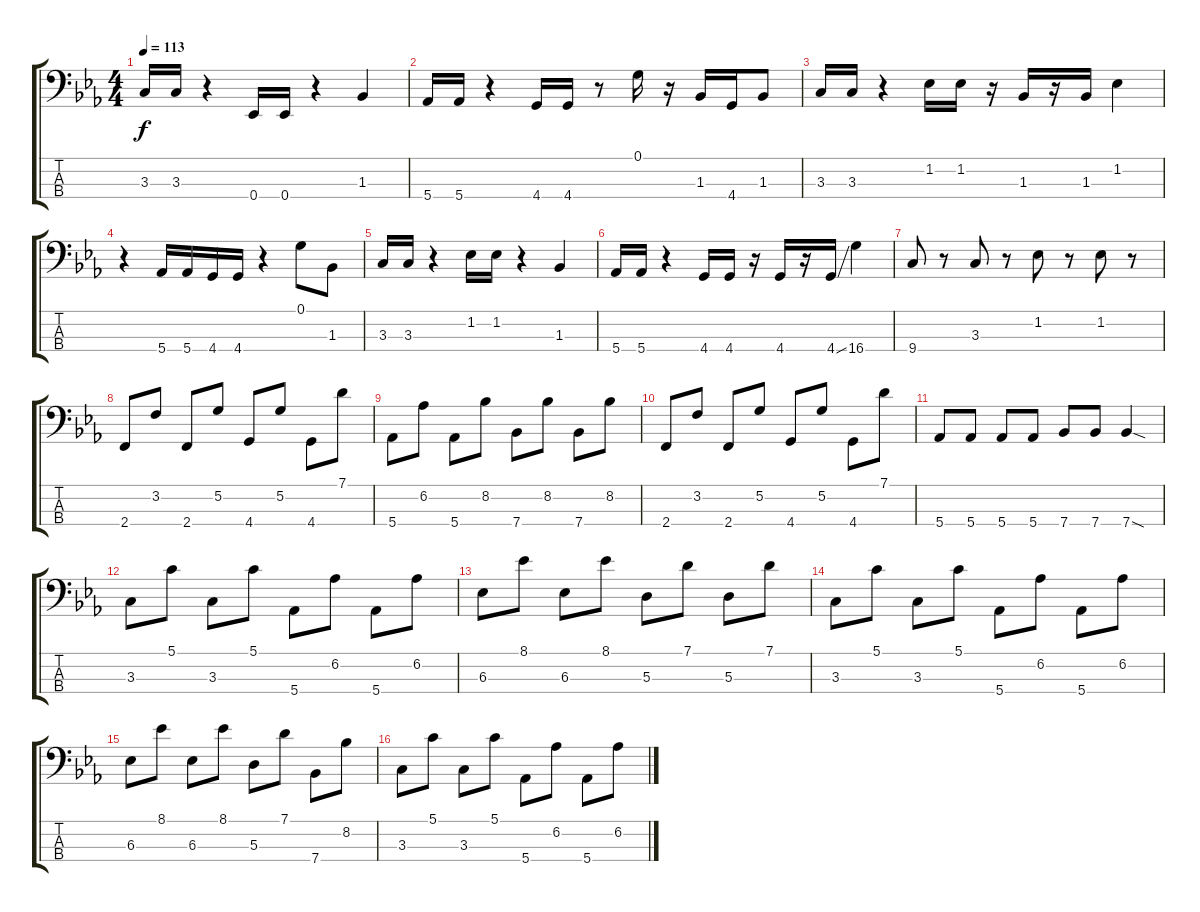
\track "" {instrument electricbassfinger}
\staff {score tabs}
\tuning (G2 D2 A1 Eb1) {hide}
\ts (4 4)
\tempo 113
\clef f4
\ks eb
3.3.16{dy f} 3.3.16 r.4 0.4.16 0.4.16 r.4 1.3.4 |
5.4.16 5.4.16 r.4 4.4.16 4.4.16 r.8 0.1.16 r.16 1.3.16 4.4.16 1.3.8 |
3.3.16 3.3.16 r.4 1.2.16 1.2.16 r.16 1.3.16 r.16 1.3.16 1.2.4 |
r.4 5.4.16 5.4.16 4.4.16 4.4.16 r.4 0.1.8 1.3.8 |
3.3.16 3.3.16 r.4 1.2.16 1.2.16 r.4 1.3.4 |
5.4.16 5.4.16 r.4 4.4.16 4.4.16 r.16 4.4.16 r.16 4.4{ss}.16 16.4.4 |
9.4.8 r.8 3.3.8 r.8 1.2.8 r.8 1.2.8 r.8 |
2.4.8 3.2.8 2.4.8 5.2.8 4.4.8 5.2.8 4.4.8 7.1.8 |
5.4.8 6.2.8 5.4.8 8.2.8 7.4.8 8.2.8 7.4.8 8.2.8 |
2.4.8 3.2.8 2.4.8 5.2.8 4.4.8 5.2.8 4.4.8 7.1.8 |
5.4.8 5.4.8 5.4.8 5.4.8 7.4.8 7.4.8 7.4{sod}.4 |
3.3.8 5.1.8 3.3.8 5.1.8 5.4.8 6.2.8 5.4.8 6.2.8 |
6.3.8 8.1.8 6.3.8 8.1.8 5.3.8 7.1.8 5.3.8 7.1.8 |
3.3.8 5.1.8 3.3.8 5.1.8 5.4.8 6.2.8 5.4.8 6.2.8 |
6.3.8 8.1.8 6.3.8 8.1.8 5.3.8 7.1.8 7.4.8 8.2.8 |
3.3.8 5.1.8 3.3.8 5.1.8 5.4.8 6.2.8 5.4.8 6.2.8
